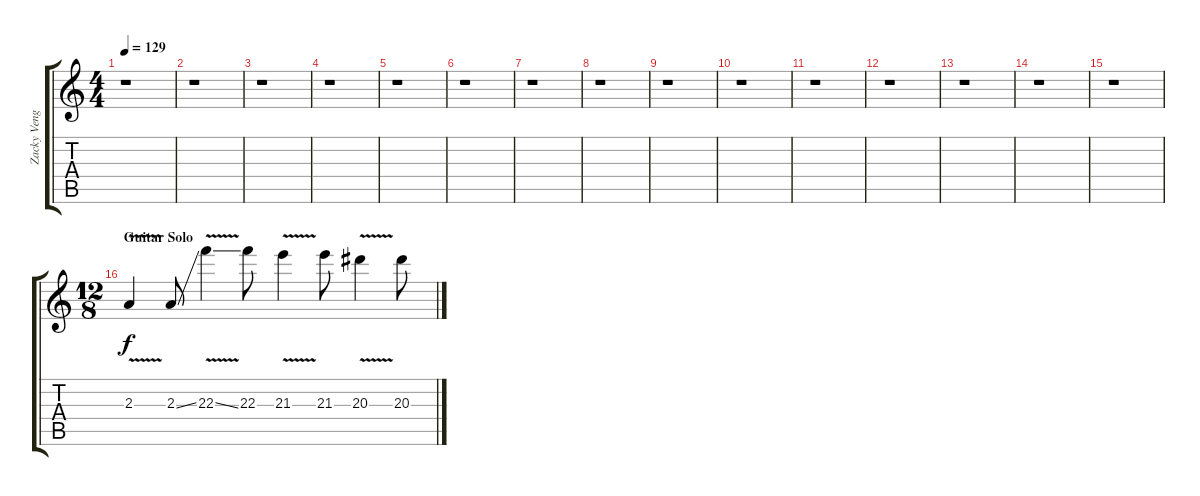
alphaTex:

\track ("Zacky Vengeance (Lead Guitar 1)" "Zacky Veng") {instrument distortionguitar}
\staff {score tabs}
\tuning (E4 B3 G3 D3 A2 D2) {hide}
\ts (4 4)
\tempo 129
\clef g2
\ks c
r.1{dy f} |
r.1 |
r.1 |
r.1 |
r.1 |
r.1 |
r.1 |
r.1 |
r.1 |
r.1 |
r.1 |
r.1 |
r.1 |
r.1 |
r.1 |
\ts (12 8)
\section ("" "Guitar Solo")
2.3{v}.4 2.3{ss}.8 22.3{v ss}.4 22.3.8 21.3{v}.4 21.3.8 20.3{v}.4 20.3.8
